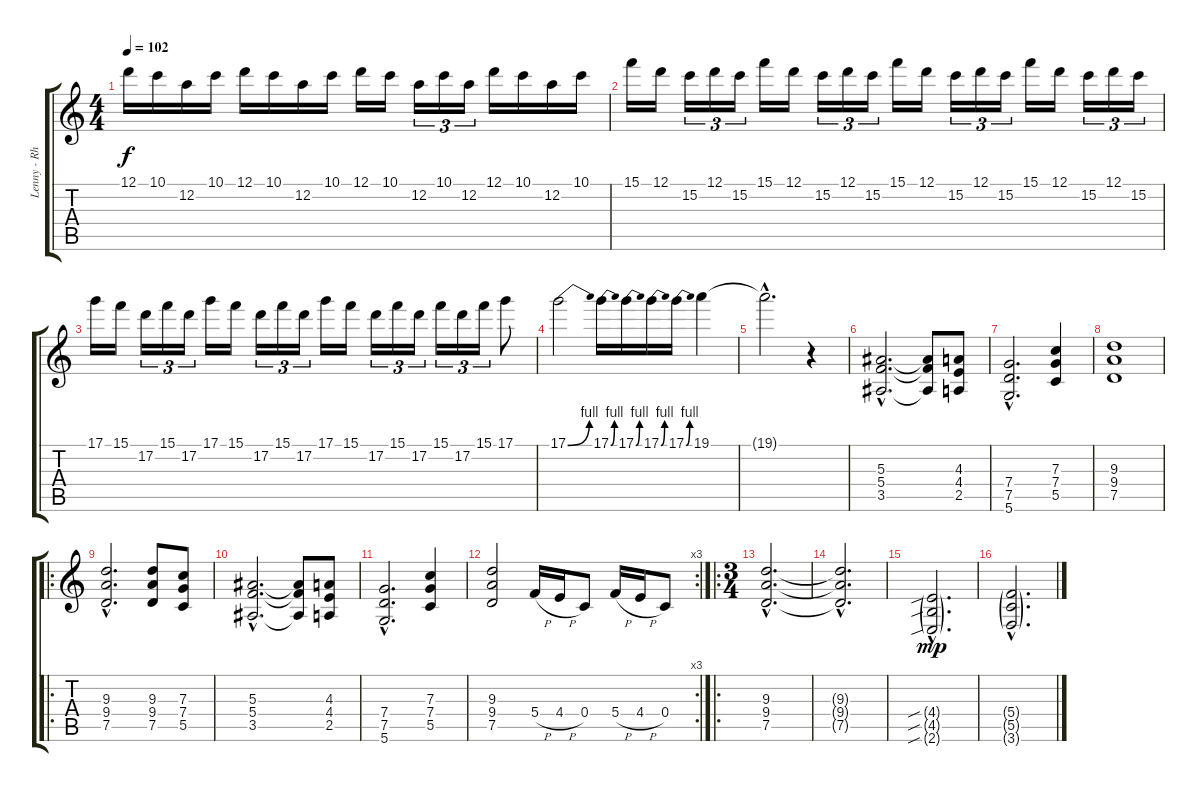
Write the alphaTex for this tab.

\track ("Lenny - Rhythm/Lead" "Lenny - Rh") {instrument distortionguitar}
\staff {score tabs}
\tuning (D4 A3 F3 C3 G2 D2) {hide}
\ts (4 4)
\tempo 102
\clef g2
\ks c
12.1.16{dy f} 10.1.16 12.2.16 10.1.16 12.1.16 10.1.16 12.2.16 10.1.16 12.1.16 10.1.16 12.2.16{tu (3 2)} 10.1.16{tu (3 2)} 12.2.16{tu (3 2)} 12.1.16 10.1.16 12.2.16 10.1.16 |
15.1.16 12.1.16 15.2.16{tu (3 2)} 12.1.16{tu (3 2)} 15.2.16{tu (3 2)} 15.1.16 12.1.16 15.2.16{tu (3 2)} 12.1.16{tu (3 2)} 15.2.16{tu (3 2)} 15.1.16 12.1.16 15.2.16{tu (3 2)} 12.1.16{tu (3 2)} 15.2.16{tu (3 2)} 15.1.16 12.1.16 15.2.16{tu (3 2)} 12.1.16{tu (3 2)} 15.2.16{tu (3 2)} |
17.1.16 15.1.16 17.2.16{tu (3 2)} 15.1.16{tu (3 2)} 17.2.16{tu (3 2)} 17.1.16 15.1.16 17.2.16{tu (3 2)} 15.1.16{tu (3 2)} 17.2.16{tu (3 2)} 17.1.16 15.1.16 17.2.16{tu (3 2)} 15.1.16{tu (3 2)} 17.2.16{tu (3 2)} 15.1.16{tu (3 2)} 17.2.16{tu (3 2)} 15.1.16{tu (3 2)} 17.1.8 |
17.1{be (bend 0 0 60 4)}.2 17.1{be (bend 0 0 60 4)}.16 17.1{be (bend 0 0 60 4)}.16 17.1{be (bend 0 0 60 4)}.16 17.1{be (bend 0 0 60 4)}.16 19.1.4 |
19.1{hac t}.2{d volume 0} r.4 |
(5.3{hac} 5.4{hac} 3.5{hac}).2{d volume 16} (5.3{t} 5.4{t} 3.5{t}).8 (4.3 4.4 2.5).8 |
(7.4{hac} 7.5{hac} 5.6{hac}).2{d} (7.3 7.4 5.5).4 |
(9.3 9.4 7.5).1 |
\ro
(9.3{hac} 9.4{hac} 7.5{hac}).2{d} (9.3 9.4 7.5).8 (7.3 7.4 5.5).8 |
(5.3{hac} 5.4{hac} 3.5{hac}).2{d} (5.3{t} 5.4{t} 3.5{t}).8 (4.3 4.4 2.5).8 |
(7.4{hac} 7.5{hac} 5.6{hac}).2{d} (7.3 7.4 5.5).4 |
\rc 3
(9.3 9.4 7.5).2 5.4{h}.16 4.4{h}.16 0.4.8 5.4{h}.16 4.4{h}.16 0.4.8 |
\ro
\ts (3 4)
(9.3{hac} 9.4{hac} 7.5{hac}).2{d} |
(9.3{hac t} 9.4{hac t} 7.5{hac t}).2{d} |
(4.4{sib g hac} 4.5{sib g hac} 2.6{sib g hac}).2{d dy mp} |
(5.4{g hac} 5.5{g hac} 3.6{g hac}).2{d}
